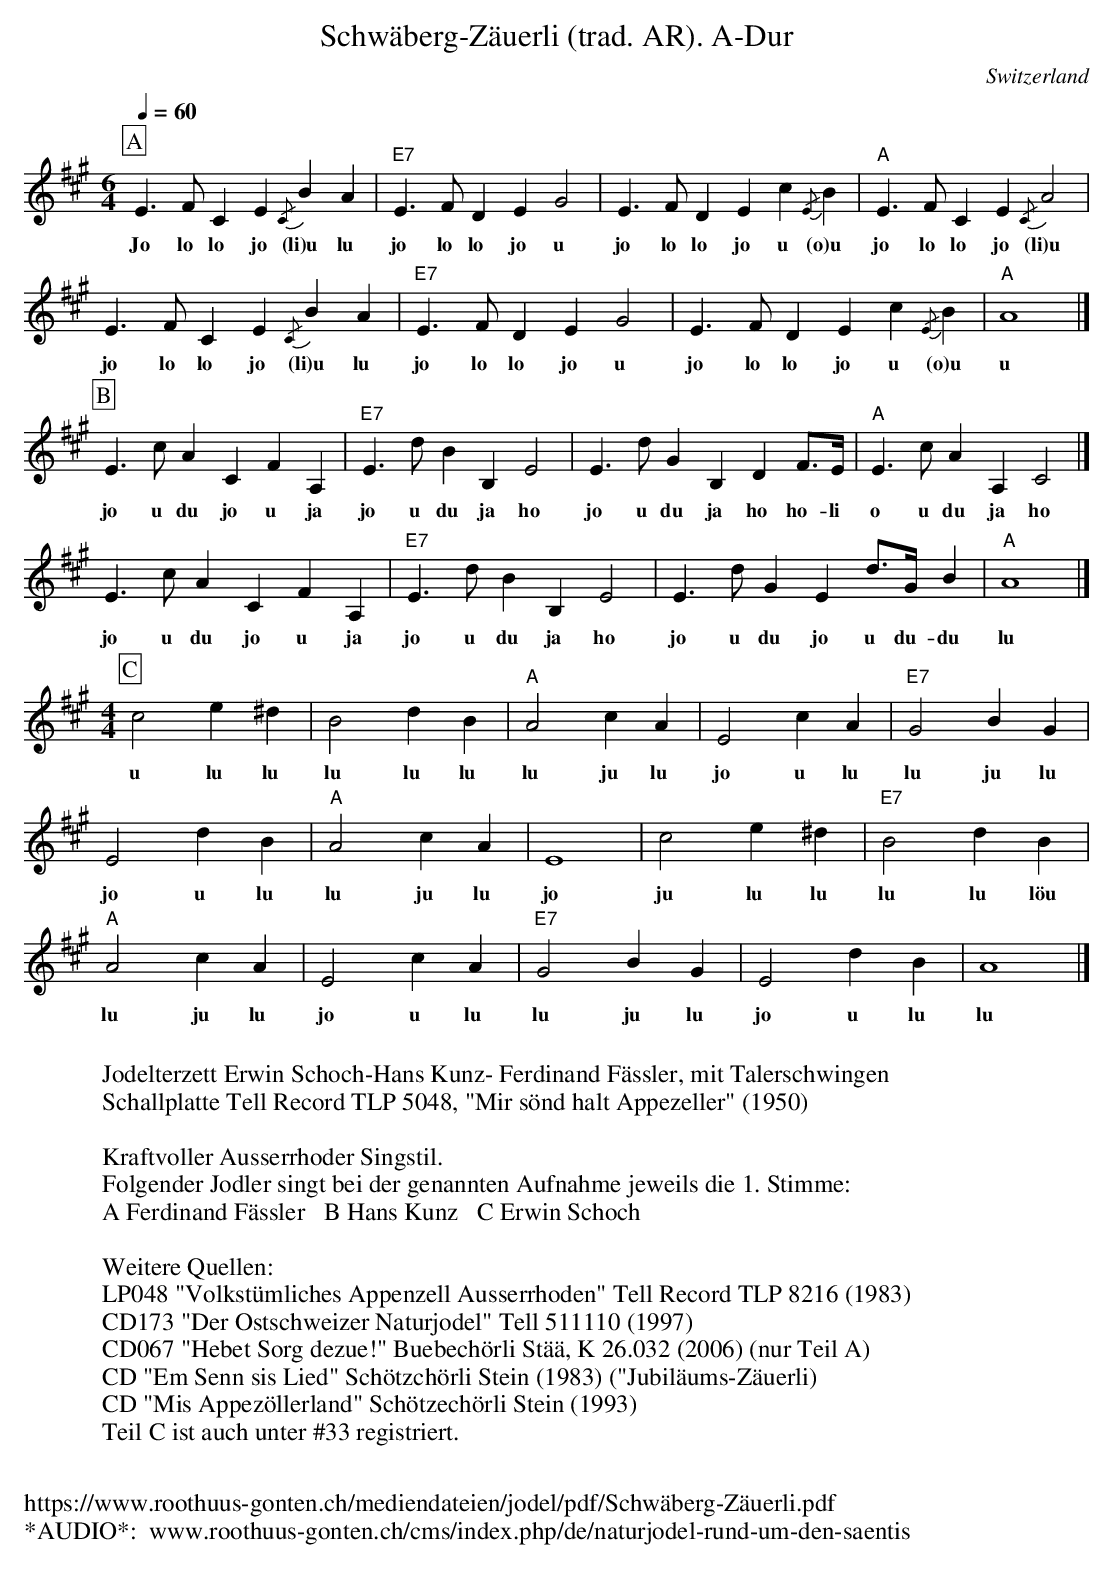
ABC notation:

X:1
T:Schwäberg-Zäuerli (trad. AR). A-Dur
Q:1/4=60
M:6/4
L:1/4
O:Switzerland
K:A major
[P:A] E>FC E {/C}B A | "E7"E>F DE G2 | E>F DE c {/E}B | "A"E>F C E {/C}A2 |
w: Jo lo lo jo (li)u lu jo lo lo jo u  jo lo lo jo u (o)u  jo lo lo jo (li)u
E>FC E {/C}B A | "E7"E>F DE G2 | E>F DE c {/E}B | "A"A4 |]
w: jo lo lo jo (li)u lu jo lo lo jo u  jo lo lo jo u (o)u  u
[P:B] E>c ACFA, | "E7"E>dBB,E2 | E>dG B,D F/>E/ |  "A"E>c AA,C2 |]
w: jo u du jo u ja  jo u du ja ho  jo u du ja ho ho-li  o u du ja ho
E>c ACFA, | "E7"E>dBB,E2 | E>dG  E d/>G/ B | "A"A4 |]
w: jo u du jo u ja  jo u du ja ho  jo u du jo u du-du  lu
M:4/4
[P:C] c2e^d | B2dB | "A"A2cA | E2cA | "E7"G2 BG |
w: u lu lu  lu lu lu  lu ju lu  jo u lu  lu ju lu
E2dB | "A"A2cA | E4 | c2e^d | "E7"B2dB |
w: jo u lu  lu ju lu jo  ju lu lu  lu lu löu
"A"A2 cA | E2cA | "E7"G2BG | E2dB | A4 |]
w: lu ju lu  jo u lu  lu ju lu  jo u lu  lu
W:
W:Jodelterzett Erwin Schoch-Hans Kunz- Ferdinand Fässler, mit Talerschwingen
W: Schallplatte Tell Record TLP 5048, "Mir sönd halt Appezeller" (1950)
W:
W:Kraftvoller Ausserrhoder Singstil.
W:Folgender Jodler singt bei der genannten Aufnahme jeweils die 1. Stimme:
W:A Ferdinand Fässler   B Hans Kunz   C Erwin Schoch
W:
W:Weitere Quellen:
W:LP048 "Volkstümliches Appenzell Ausserrhoden" Tell Record TLP 8216 (1983)
W:CD173 "Der Ostschweizer Naturjodel" Tell 511110 (1997)
W:CD067 "Hebet Sorg dezue!" Buebechörli Stää, K 26.032 (2006) (nur Teil A)
W:CD "Em Senn sis Lied" Schötzchörli Stein (1983) ("Jubiläums-Zäuerli)
W:CD "Mis Appezöllerland" Schötzechörli Stein (1993)
W:Teil C ist auch unter #33 registriert.
W:
W:https://www.roothuus-gonten.ch/mediendateien/jodel/pdf/Schwäberg-Zäuerli.pdf
W: *AUDIO*:  www.roothuus-gonten.ch/cms/index.php/de/naturjodel-rund-um-den-saentis
